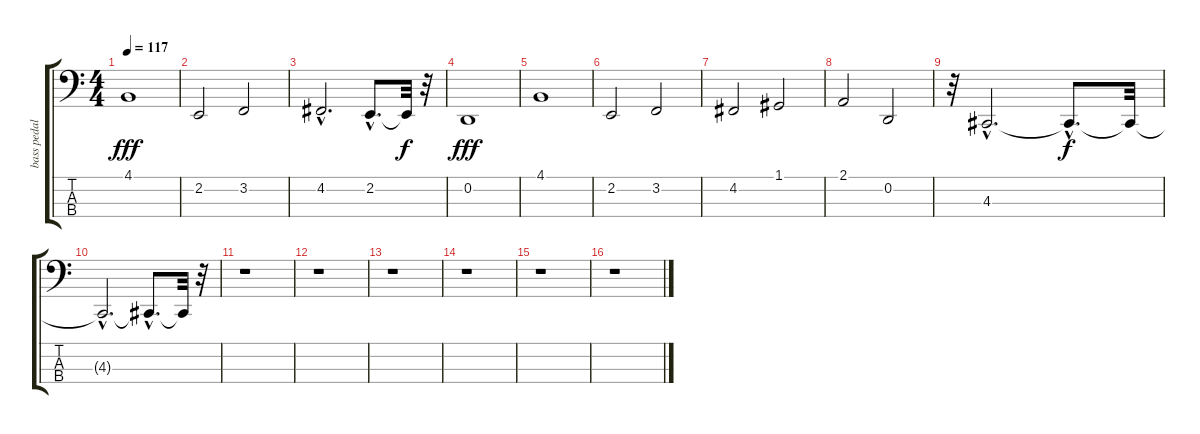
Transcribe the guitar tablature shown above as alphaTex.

\track ("bass pedals" "bass pedal") {instrument pad3polysynth}
\staff {score tabs}
\tuning (G2 D2 A1 E1) {hide}
\ts (4 4)
\tempo 117
\clef f4
\ks c
4.1.1{dy fff} |
2.2.2 3.2.2 |
4.2{hac}.2{d} 2.2{hac}.8{d} 2.2{t}.32{dy f} r.32 |
0.2.1{dy fff} |
4.1.1 |
2.2.2 3.2.2 |
4.2.2 1.1.2 |
2.1.2 0.2.2 |
r.32 4.3{hac}.2{d} 4.3{hac t}.8{d dy f} 4.3{t}.32 |
4.3{hac t}.2{d} 4.3{hac t}.8{d} 4.3{t}.32 r.32 |
r.1 |
r.1 |
r.1 |
r.1 |
r.1 |
r.1
